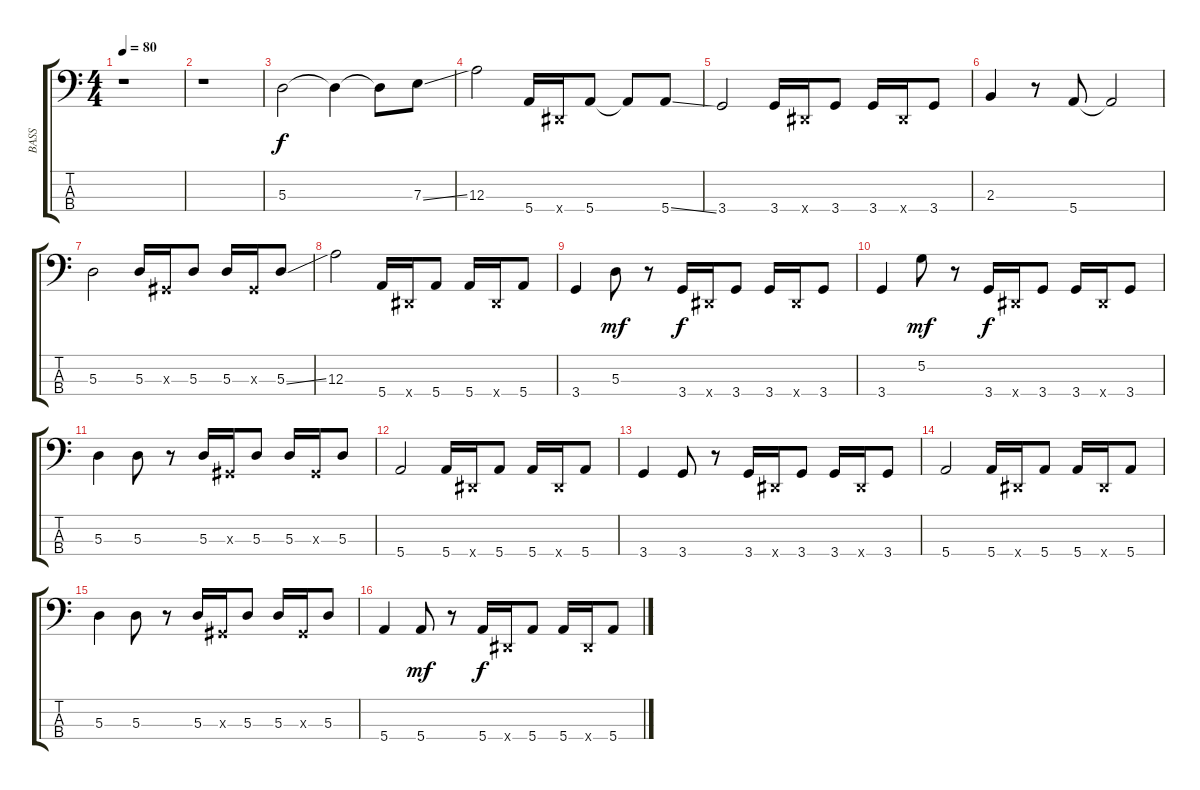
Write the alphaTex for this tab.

\track ("BASS" "BASS") {instrument electricbassfinger}
\staff {score tabs}
\tuning (G2 D2 A1 E1) {hide}
\ts (4 4)
\tempo 80
\clef f4
\ks c
r.1{dy f} |
r.1 |
5.3.2 5.3{t}.4 5.3{t}.8 7.3{ss}.8 |
12.3.2 5.4.16 -1.4{x}.16 5.4.8 5.4{t}.8 5.4{ss}.8 |
3.4.2 3.4.16 -1.4{x}.16 3.4.8 3.4.16 -1.4{x}.16 3.4.8 |
2.3.4 r.8 5.4.8 5.4{t}.2 |
5.3.2 5.3.16 -1.3{x}.16 5.3.8 5.3.16 -1.3{x}.16 5.3{ss}.8 |
12.3.2 5.4.16 -1.4{x}.16 5.4.8 5.4.16 -1.4{x}.16 5.4.8 |
3.4.4 5.3.8{dy mf} r.8 3.4.16{dy f} -1.4{x}.16 3.4.8 3.4.16 -1.4{x}.16 3.4.8 |
3.4.4 5.2.8{dy mf} r.8 3.4.16{dy f} -1.4{x}.16 3.4.8 3.4.16 -1.4{x}.16 3.4.8 |
5.3.4 5.3.8 r.8 5.3.16 -1.3{x}.16 5.3.8 5.3.16 -1.3{x}.16 5.3.8 |
5.4.2 5.4.16 -1.4{x}.16 5.4.8 5.4.16 -1.4{x}.16 5.4.8 |
3.4.4 3.4.8 r.8 3.4.16 -1.4{x}.16 3.4.8 3.4.16 -1.4{x}.16 3.4.8 |
5.4.2 5.4.16 -1.4{x}.16 5.4.8 5.4.16 -1.4{x}.16 5.4.8 |
5.3.4 5.3.8 r.8 5.3.16 -1.3{x}.16 5.3.8 5.3.16 -1.3{x}.16 5.3.8 |
5.4.4 5.4.8{dy mf} r.8 5.4.16{dy f} -1.4{x}.16 5.4.8 5.4.16 -1.4{x}.16 5.4.8
